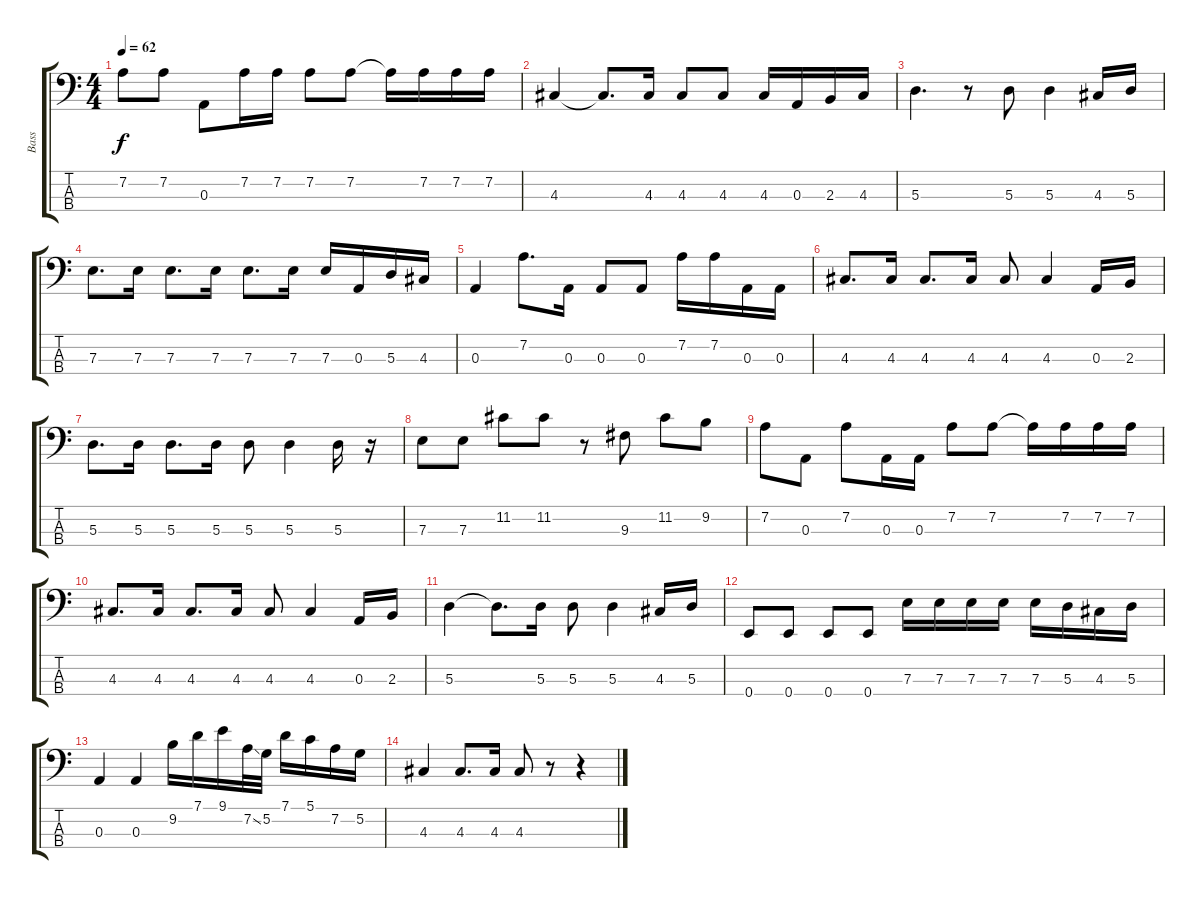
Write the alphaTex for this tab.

\track ("Bass" "Bass") {instrument electricbassfinger}
\staff {score tabs}
\tuning (G2 D2 A1 E1) {hide}
\ts (4 4)
\tempo 62
\clef f4
\ks c
7.2.8{dy f} 7.2.8 0.3.8 7.2.16 7.2.16 7.2.8 7.2.8 7.2{t}.16 7.2.16 7.2.16 7.2.16 |
4.3.4 4.3{t}.8{d} 4.3.16 4.3.8 4.3.8 4.3.16 0.3.16 2.3.16 4.3.16 |
5.3.4{d} r.8 5.3.8 5.3.4 4.3.16 5.3.16 |
7.3.8{d} 7.3.16 7.3.8{d} 7.3.16 7.3.8{d} 7.3.16 7.3.16 0.3.16 5.3.16 4.3.16 |
0.3.4 7.2.8{d} 0.3.16 0.3.8 0.3.8 7.2.16 7.2.16 0.3.16 0.3.16 |
4.3.8{d} 4.3.16 4.3.8{d} 4.3.16 4.3.8 4.3.4 0.3.16 2.3.16 |
5.3.8{d} 5.3.16 5.3.8{d} 5.3.16 5.3.8 5.3.4 5.3.16 r.16 |
7.3.8 7.3.8 11.2.8 11.2.8 r.8 9.3.8 11.2.8 9.2.8 |
7.2.8 0.3.8 7.2.8 0.3.16 0.3.16 7.2.8 7.2.8 7.2{t}.16 7.2.16 7.2.16 7.2.16 |
4.3.8{d} 4.3.16 4.3.8{d} 4.3.16 4.3.8 4.3.4 0.3.16 2.3.16 |
5.3.4 5.3{t}.8{d} 5.3.16 5.3.8 5.3.4 4.3.16 5.3.16 |
0.4.8 0.4.8 0.4.8 0.4.8 7.3.16 7.3.16 7.3.16 7.3.16 7.3.16 5.3.16 4.3.16 5.3.16 |
0.3.4 0.3.4 9.2.16 7.1.16 9.1.16 7.2{ss}.32 5.2.32 7.1.16 5.1.16 7.2.16 5.2.16 |
4.3.4 4.3.8{d} 4.3.16 4.3.8 r.8 r.4
